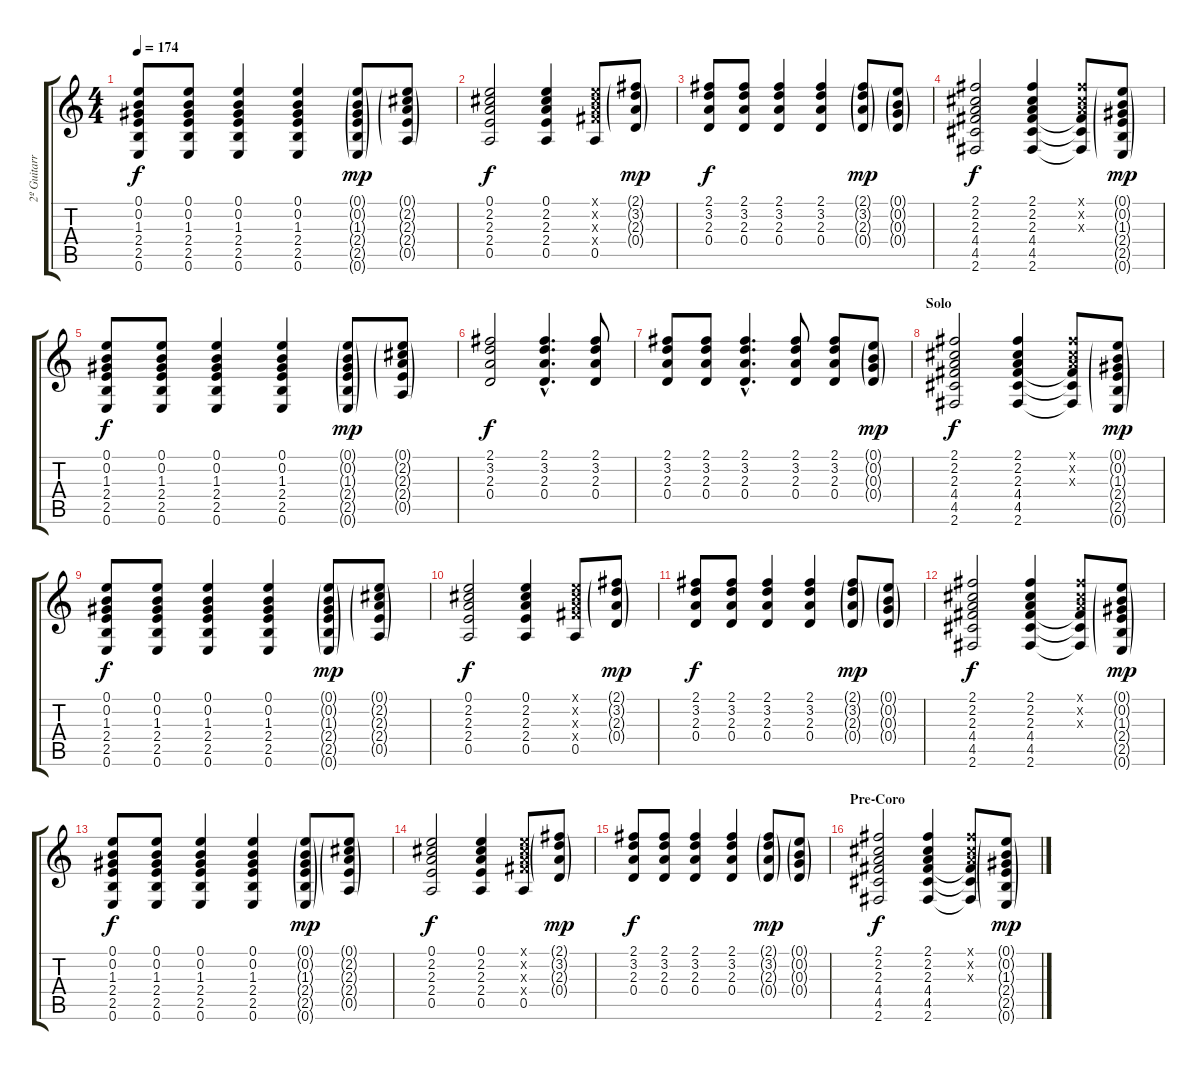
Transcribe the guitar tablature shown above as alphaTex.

\track ("2º Guitarra/Voz (Salim Vera)" "2º Guitarr") {instrument overdrivenguitar}
\staff {score tabs}
\tuning (E4 B3 G3 D3 A2 E2) {hide}
\ts (4 4)
\tempo 174
\clef g2
\ks c
(0.1 0.2 1.3 2.4 2.5 0.6).8{dy f} (0.1 0.2 1.3 2.4 2.5 0.6).8 (0.1 0.2 1.3 2.4 2.5 0.6).4 (0.1 0.2 1.3 2.4 2.5 0.6).4 (0.1{g} 0.2{g} 1.3{g} 2.4{g} 2.5{g} 0.6{g}).8{dy mp} (0.1{g} 2.2{g} 2.3{g} 2.4{g} 0.5{g}).8 |
(0.1 2.2 2.3 2.4 0.5).2{dy f} (0.1 2.2 2.3 2.4 0.5).4 (0.1{x} 2.2{x} 2.3{x} 4.4{x} 0.5).8 (2.1{g} 3.2{g} 2.3{g} 0.4{g}).8{dy mp} |
(2.1 3.2 2.3 0.4).8{dy f} (2.1 3.2 2.3 0.4).8 (2.1 3.2 2.3 0.4).4 (2.1 3.2 2.3 0.4).4 (2.1{g} 3.2{g} 2.3{g} 0.4{g}).8{dy mp} (0.1{g} 0.2{g} 0.3{g} 0.4{g}).8 |
(2.1 2.2 2.3 4.4 4.5 2.6).2{dy f} (2.1 2.2 2.3 4.4 4.5 2.6).4 (2.1{x} 2.2{x} 2.3{x} 4.4{t} 4.5{t} 2.6{t}).8 (0.1{g} 0.2{g} 1.3{g} 2.4{g} 2.5{g} 0.6{g}).8{dy mp} |
(0.1 0.2 1.3 2.4 2.5 0.6).8{dy f} (0.1 0.2 1.3 2.4 2.5 0.6).8 (0.1 0.2 1.3 2.4 2.5 0.6).4 (0.1 0.2 1.3 2.4 2.5 0.6).4 (0.1{g} 0.2{g} 1.3{g} 2.4{g} 2.5{g} 0.6{g}).8{dy mp} (0.1{g} 2.2{g} 2.3{g} 2.4{g} 0.5{g}).8 |
(2.1 3.2 2.3 0.4).2{dy f} (2.1{hac} 3.2{hac} 2.3{hac} 0.4{hac}).4{d} (2.1 3.2 2.3 0.4).8 |
(2.1 3.2 2.3 0.4).8 (2.1 3.2 2.3 0.4).8 (2.1{hac} 3.2{hac} 2.3{hac} 0.4{hac}).4{d} (2.1 3.2 2.3 0.4).8 (2.1 3.2 2.3 0.4).8 (0.1{g} 0.2{g} 0.3{g} 0.4{g}).8{dy mp} |
\section ("" "Solo")
(2.1 2.2 2.3 4.4 4.5 2.6).2{dy f} (2.1 2.2 2.3 4.4 4.5 2.6).4 (2.1{x} 2.2{x} 2.3{x} 4.4{t} 4.5{t} 2.6{t}).8 (0.1{g} 0.2{g} 1.3{g} 2.4{g} 2.5{g} 0.6{g}).8{dy mp} |
(0.1 0.2 1.3 2.4 2.5 0.6).8{dy f} (0.1 0.2 1.3 2.4 2.5 0.6).8 (0.1 0.2 1.3 2.4 2.5 0.6).4 (0.1 0.2 1.3 2.4 2.5 0.6).4 (0.1{g} 0.2{g} 1.3{g} 2.4{g} 2.5{g} 0.6{g}).8{dy mp} (0.1{g} 2.2{g} 2.3{g} 2.4{g} 0.5{g}).8 |
(0.1 2.2 2.3 2.4 0.5).2{dy f} (0.1 2.2 2.3 2.4 0.5).4 (0.1{x} 2.2{x} 2.3{x} 4.4{x} 0.5).8 (2.1{g} 3.2{g} 2.3{g} 0.4{g}).8{dy mp} |
(2.1 3.2 2.3 0.4).8{dy f} (2.1 3.2 2.3 0.4).8 (2.1 3.2 2.3 0.4).4 (2.1 3.2 2.3 0.4).4 (2.1{g} 3.2{g} 2.3{g} 0.4{g}).8{dy mp} (0.1{g} 0.2{g} 0.3{g} 0.4{g}).8 |
(2.1 2.2 2.3 4.4 4.5 2.6).2{dy f} (2.1 2.2 2.3 4.4 4.5 2.6).4 (2.1{x} 2.2{x} 2.3{x} 4.4{t} 4.5{t} 2.6{t}).8 (0.1{g} 0.2{g} 1.3{g} 2.4{g} 2.5{g} 0.6{g}).8{dy mp} |
(0.1 0.2 1.3 2.4 2.5 0.6).8{dy f} (0.1 0.2 1.3 2.4 2.5 0.6).8 (0.1 0.2 1.3 2.4 2.5 0.6).4 (0.1 0.2 1.3 2.4 2.5 0.6).4 (0.1{g} 0.2{g} 1.3{g} 2.4{g} 2.5{g} 0.6{g}).8{dy mp} (0.1{g} 2.2{g} 2.3{g} 2.4{g} 0.5{g}).8 |
(0.1 2.2 2.3 2.4 0.5).2{dy f} (0.1 2.2 2.3 2.4 0.5).4 (0.1{x} 2.2{x} 2.3{x} 4.4{x} 0.5).8 (2.1{g} 3.2{g} 2.3{g} 0.4{g}).8{dy mp} |
(2.1 3.2 2.3 0.4).8{dy f} (2.1 3.2 2.3 0.4).8 (2.1 3.2 2.3 0.4).4 (2.1 3.2 2.3 0.4).4 (2.1{g} 3.2{g} 2.3{g} 0.4{g}).8{dy mp} (0.1{g} 0.2{g} 0.3{g} 0.4{g}).8 |
\section ("" "Pre-Coro")
(2.1 2.2 2.3 4.4 4.5 2.6).2{dy f} (2.1 2.2 2.3 4.4 4.5 2.6).4 (2.1{x} 2.2{x} 2.3{x} 4.4{t} 4.5{t} 2.6{t}).8 (0.1{g} 0.2{g} 1.3{g} 2.4{g} 2.5{g} 0.6{g}).8{dy mp}
